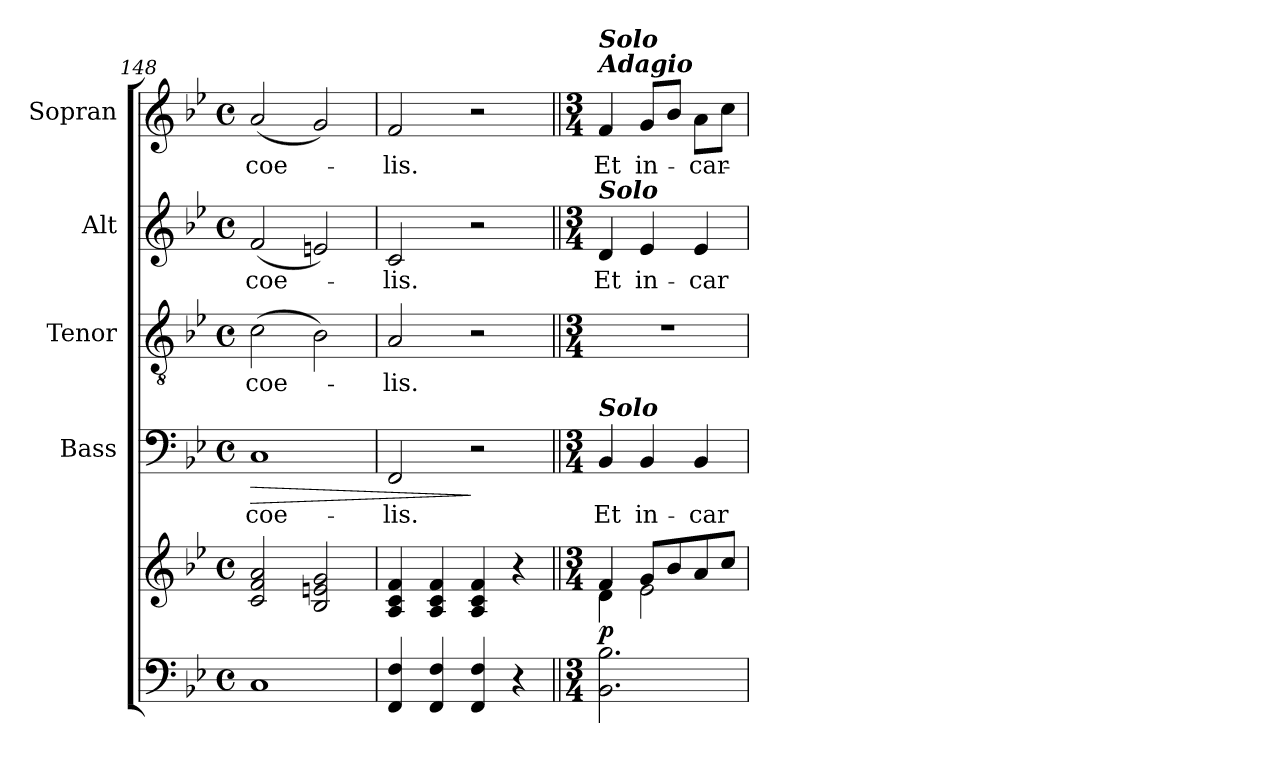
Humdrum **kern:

**kern	**kern	**dynam	**kern	**text	**dynam	**kern	**text	**kern	**text	**kern	**text
*part5	*part5	*part5	*part4	*part4	*part4	*part3	*part3	*part2	*part2	*part1	*part1
*staff6	*staff5	*staff5/6	*staff4	*staff4	*staff4	*staff3	*staff3	*staff2	*staff2	*staff1	*staff1
*	*	*	*I"Bass	*	*	*I"Tenor	*	*I"Alt	*	*I"Sopran	*
*	*	*	*I'B.	*	*	*I'T.	*	*I'A.	*	*I'S.	*
*clefF4	*clefG2	*	*clefF4	*	*	*clefGv2	*	*clefG2	*	*clefG2	*
*k[b-e-]	*k[b-e-]	*	*k[b-e-]	*	*	*k[b-e-]	*	*k[b-e-]	*	*k[b-e-]	*
*B-:	*B-:	*	*B-:	*	*	*B-:	*	*B-:	*	*B-:	*
*M4/4	*M4/4	*	*M4/4	*	*	*M4/4	*	*M4/4	*	*M4/4	*
*met(c)	*met(c)	*	*met(c)	*	*	*met(c)	*	*met(c)	*	*met(c)	*
=148	=148	=148	=148	=148	=148	=148	=148	=148	=148	=148	=148
!	!	!	!	!LO:LY:b	!LO:HP:b	!	!LO:LY:b	!	!LO:LY:b	!	!LO:LY:b
1C	2c/ 2f/ 2a/	.	1C	coe-	>	(>2c\	coe-	(<2f/	coe-	(<2a/	coe-
.	2B-/ 2en/ 2g/	.	.	.	.	2B-\)	.	2en/)	.	2g/)	.
=149	=149	=149	=149	=149	=149	=149	=149	=149	=149	=149	=149
!	!	!	!	!LO:LY:b	!	!	!LO:LY:b	!	!LO:LY:b	!	!LO:LY:b
4FF/ 4F/	4A/ 4c/ 4f/	.	2FF/	-lis.	.	2A/	-lis.	2c/	-lis.	2f/	-lis.
4FF/ 4F/	4A/ 4c/ 4f/	.	.	.	.	.	.	.	.	.	.
4FF/ 4F/	4A/ 4c/ 4f/	.	2r	.	]	2r	.	2r	.	2r	.
4r	4r	.	.	.	.	.	.	.	.	.	.
!!LO:PB:g=z
=150||	=150||	=150||	=150||	=150||	=150||	=150||	=150||	=150||	=150||	=150||	=150||
*M3/4	*M3/4	*	*M3/4	*	*	*M3/4	*	*M3/4	*	*M3/4	*
*	*^	*	*	*	*	*	*	*	*	*	*
!	!	!	!	!	!	!	!	!	!	!	!LO:TX:a:Bi:t=Adagio	!
!	!	!	!	!	!	!	!	!	!	!	!LO:TX:a:Bi:t=Solo	!
!	!	!	!	!	!	!	!	!	!LO:TX:a:Bi:t=Solo	!	!	!
!	!	!	!	!LO:TX:a:Bi:t=Solo	!	!	!	!	!	!	!	!
!	!	!	!LO:DY:b	!	!LO:LY:b	!	!	!	!	!LO:LY:b	!	!LO:LY:b
2.BB-\ 2.B-\	4f/	4d\	p	4BB-/	Et	.	2.r	.	4d/	Et	4f/	Et
!	!	!	!	!	!LO:LY:b	!	!	!	!	!LO:LY:b	!	!LO:LY:b
.	8g/L	2e-\	.	4BB-/	in-	.	.	.	4e-/	in-	8g/L	in-
.	8b-/	.	.	.	.	.	.	.	.	.	8b-/J	.
!	!	!	!	!	!LO:LY:b	!	!	!	!	!LO:LY:b	!	!LO:LY:b
.	8a/	.	.	4BB-/	-car-	.	.	.	4e-/	-car-	8a\L	-car-
.	8cc/J	.	.	.	.	.	.	.	.	.	8cc\J	.
*	*v	*v	*	*	*	*	*	*	*	*	*	*
=	=	=	=	=	=	=	=	=	=	=	=
*-	*-	*-	*-	*-	*-	*-	*-	*-	*-	*-	*-
